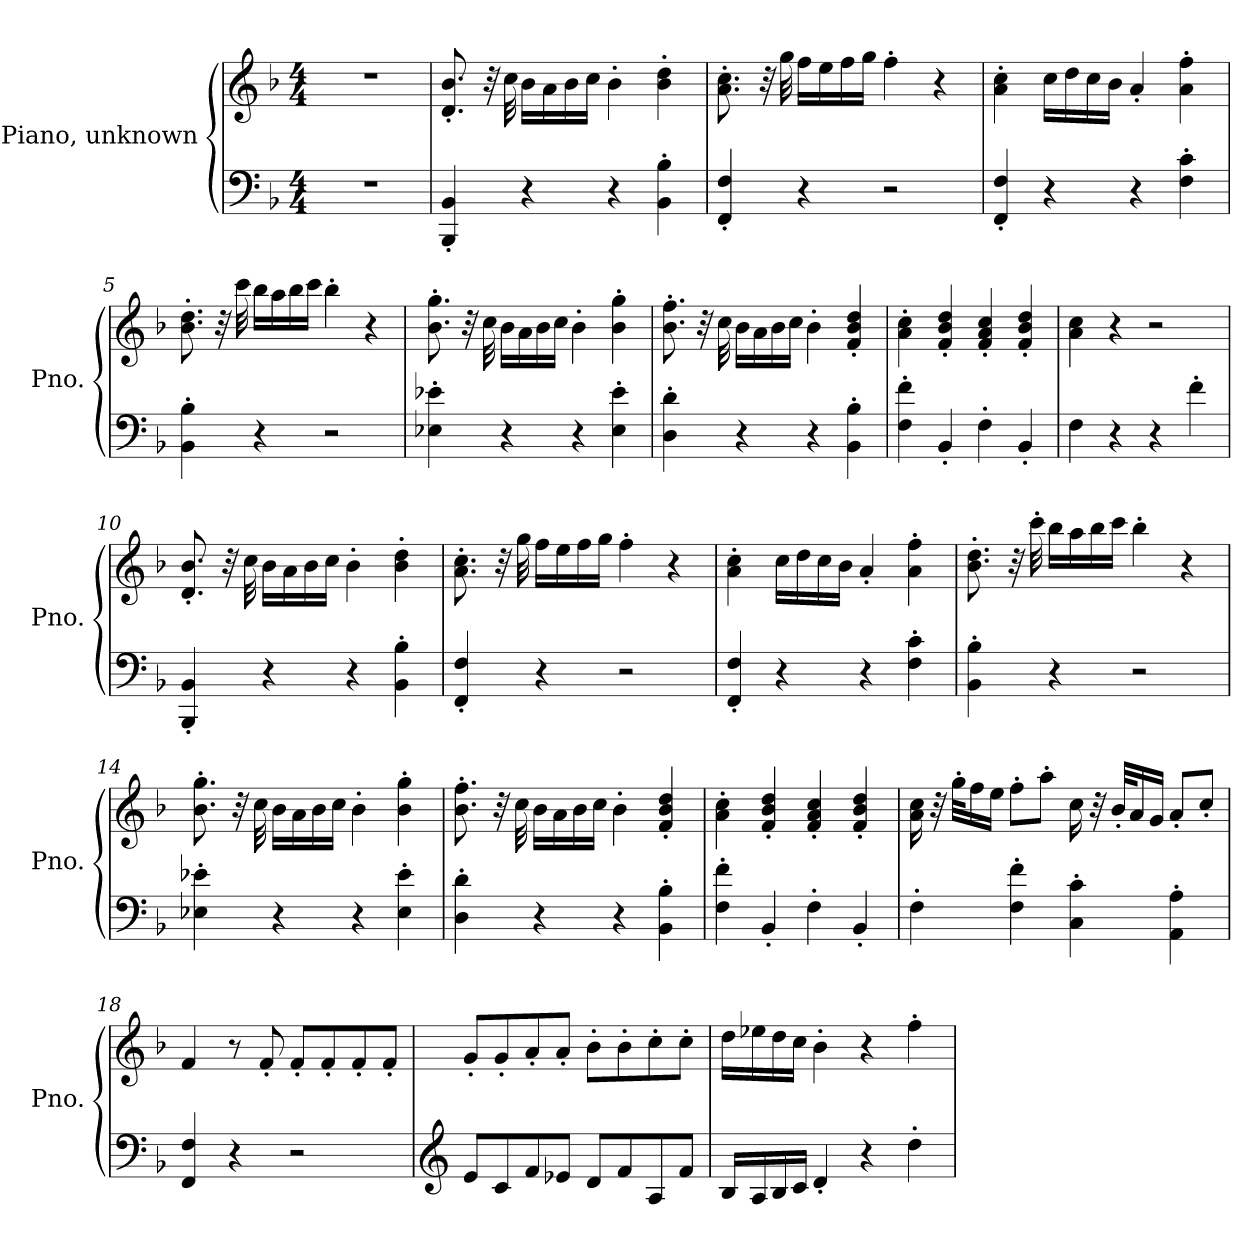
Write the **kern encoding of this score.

**kern	**kern
*part1	*part1
*staff2	*staff1
*I"Piano, unknown	*
*I'Pno.	*
*clefF4	*clefG2
*k[b-]	*k[b-]
*M4/4	*M4/4
*MM120	*MM120
=1	=1
1r	1r
=2	=2
4BBB-/' 4BB-/'	8.d/' 8.b-/'
.	32r
.	32cc\
4r	16b-\LL
.	16a\
.	16b-\
.	16cc\JJ
4r	4b-'\
4BB-\' 4B-\'	4b-\' 4dd\'
=3	=3
4FF/' 4F/'	8.a\' 8.cc\'
.	32r
.	32gg\
4r	16ff\LL
.	16ee\
.	16ff\
.	16gg\JJ
2r	4ff'\
.	4r
=4	=4
4FF/' 4F/'	4a\' 4cc\'
4r	16cc\LL
.	16dd\
.	16cc\
.	16b-\JJ
4r	4a'/
4F\' 4c\'	4a\' 4ff\'
=5	=5
4BB-\' 4B-\'	8.b-\' 8.dd\'
.	32r
.	32ccc\
4r	16bb-\LL
.	16aa\
.	16bb-\
.	16ccc\JJ
2r	4bb-'\
.	4r
!!LO:LB:g=z
=6	=6
4E-X\' 4e-X\'	8.b-\' 8.gg\'
.	32r
.	32cc\
4r	16b-\LL
.	16a\
.	16b-\
.	16cc\JJ
4r	4b-'\
4E-\' 4e-\'	4b-\' 4gg\'
=7	=7
4D\' 4d\'	8.b-\' 8.ff\'
.	32r
.	32cc\
4r	16b-\LL
.	16a\
.	16b-\
.	16cc\JJ
4r	4b-'\
4BB-\' 4B-\'	4f/' 4b-/' 4dd/'
=8	=8
4F\' 4f\'	4a\' 4cc\'
4BB-'/	4f/' 4b-/' 4dd/'
4F'\	4f/' 4a/' 4cc/'
4BB-'/	4f/' 4b-/' 4dd/'
=9	=9
4F\	4a\ 4cc\
4r	4r
4r	2r
4f'\	.
=10	=10
4BBB-/' 4BB-/'	8.d/' 8.b-/'
.	32r
.	32cc\
4r	16b-\LL
.	16a\
.	16b-\
.	16cc\JJ
4r	4b-'\
4BB-\' 4B-\'	4b-\' 4dd\'
!!LO:LB:g=z
=11	=11
4FF/' 4F/'	8.a\' 8.cc\'
.	32r
.	32gg\
4r	16ff\LL
.	16ee\
.	16ff\
.	16gg\JJ
2r	4ff'\
.	4r
=12	=12
4FF/' 4F/'	4a\' 4cc\'
4r	16cc\LL
.	16dd\
.	16cc\
.	16b-\JJ
4r	4a'/
4F\' 4c\'	4a\' 4ff\'
=13	=13
4BB-\' 4B-\'	8.b-\' 8.dd\'
.	32r
.	32ccc'\
4r	16bb-\LL
.	16aa\
.	16bb-\
.	16ccc\JJ
2r	4bb-'\
.	4r
=14	=14
4E-X\' 4e-X\'	8.b-\' 8.gg\'
.	32r
.	32cc\
4r	16b-\LL
.	16a\
.	16b-\
.	16cc\JJ
4r	4b-'\
4E-\' 4e-\'	4b-\' 4gg\'
!!LO:LB:g=z
=15	=15
4D\' 4d\'	8.b-\' 8.ff\'
.	32r
.	32cc\
4r	16b-\LL
.	16a\
.	16b-\
.	16cc\JJ
4r	4b-'\
4BB-\' 4B-\'	4f/' 4b-/' 4dd/'
=16	=16
4F\' 4f\'	4a\' 4cc\'
4BB-'/	4f/' 4b-/' 4dd/'
4F'\	4f/' 4a/' 4cc/'
4BB-'/	4f/' 4b-/' 4dd/'
=17	=17
4F'\	16a\ 16cc\
.	32r
.	32gg'\KLL
.	16ff\
.	16ee\JJ
4F\' 4f\'	8ff'\L
.	8aa'\J
4C\' 4c\'	16cc\
.	32r
.	32b-'/KLL
.	16a/
.	16g/JJ
4AA\' 4A\'	8a'/L
.	8cc'/J
=18	=18
4FF/ 4F/	4f/
4r	8r
.	8f'/
2r	8f'/L
.	8f'/
.	8f'/
.	8f'/J
!!LO:LB:g=z
=19	=19
*clefG2	*
8e/L	8g'/L
8c/	8g'/
8f/	8a'/
8e-X/J	8a'/J
8d/L	8b-'\L
8f/	8b-'\
8A/	8cc'\
8f/J	8cc'\J
=20	=20
16B-/LL	16dd\LL
16A/	16ee-X\
16B-/	16dd\
16c/JJ	16cc\JJ
4d'/	4b-'\
4r	4r
4dd'\	4ff'\
=	=
*-	*-
